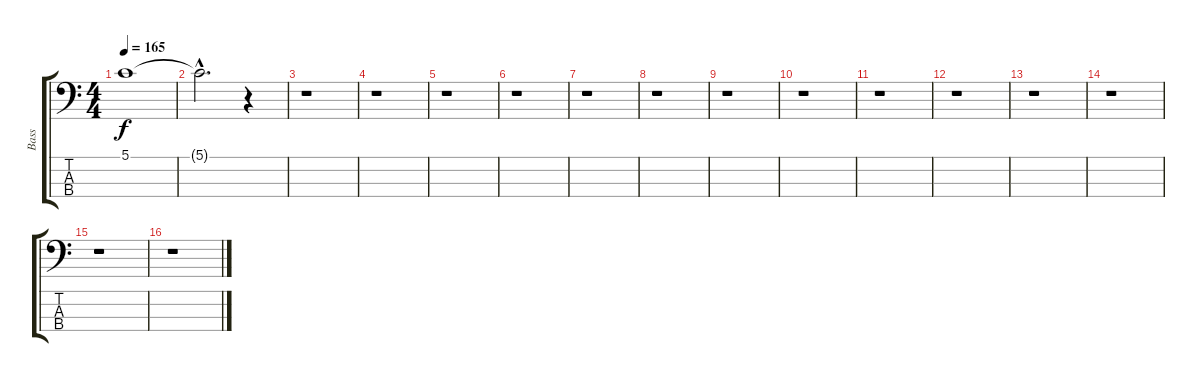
\track ("Bass" "Bass") {instrument fretlessbass}
\staff {score tabs}
\tuning (G2 D2 A1 E1) {hide}
\ts (4 4)
\tempo 165
\clef f4
\ks c
5.1.1{dy f} |
5.1{hac t}.2{d} r.4 |
r.1 |
r.1 |
r.1 |
r.1 |
r.1 |
r.1 |
r.1 |
r.1 |
r.1 |
r.1 |
r.1 |
r.1 |
r.1 |
r.1
